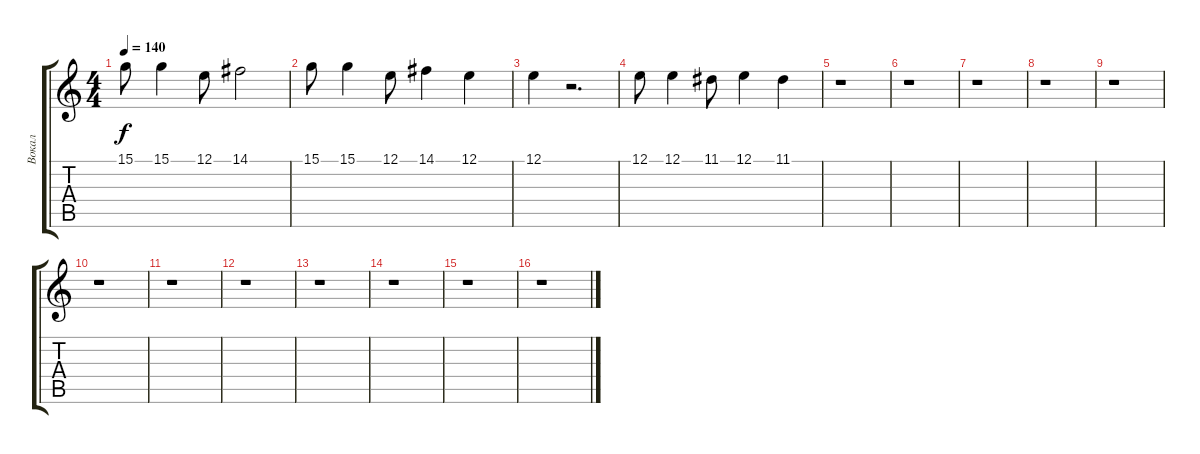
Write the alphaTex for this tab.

\track ("Вокал" "Вокал") {instrument trumpet}
\staff {score tabs}
\tuning (E4 B3 G3 D3 A2 E2) {hide}
\ts (4 4)
\tempo 140
\clef g2
\ks c
15.1.8{dy f} 15.1.4 12.1.8 14.1.2 |
15.1.8 15.1.4 12.1.8 14.1.4 12.1.4 |
12.1.4 r.2{d} |
12.1.8 12.1.4 11.1.8 12.1.4 11.1.4 |
r.1 |
r.1 |
r.1 |
r.1 |
r.1 |
r.1 |
r.1 |
r.1 |
r.1 |
r.1 |
r.1 |
r.1
